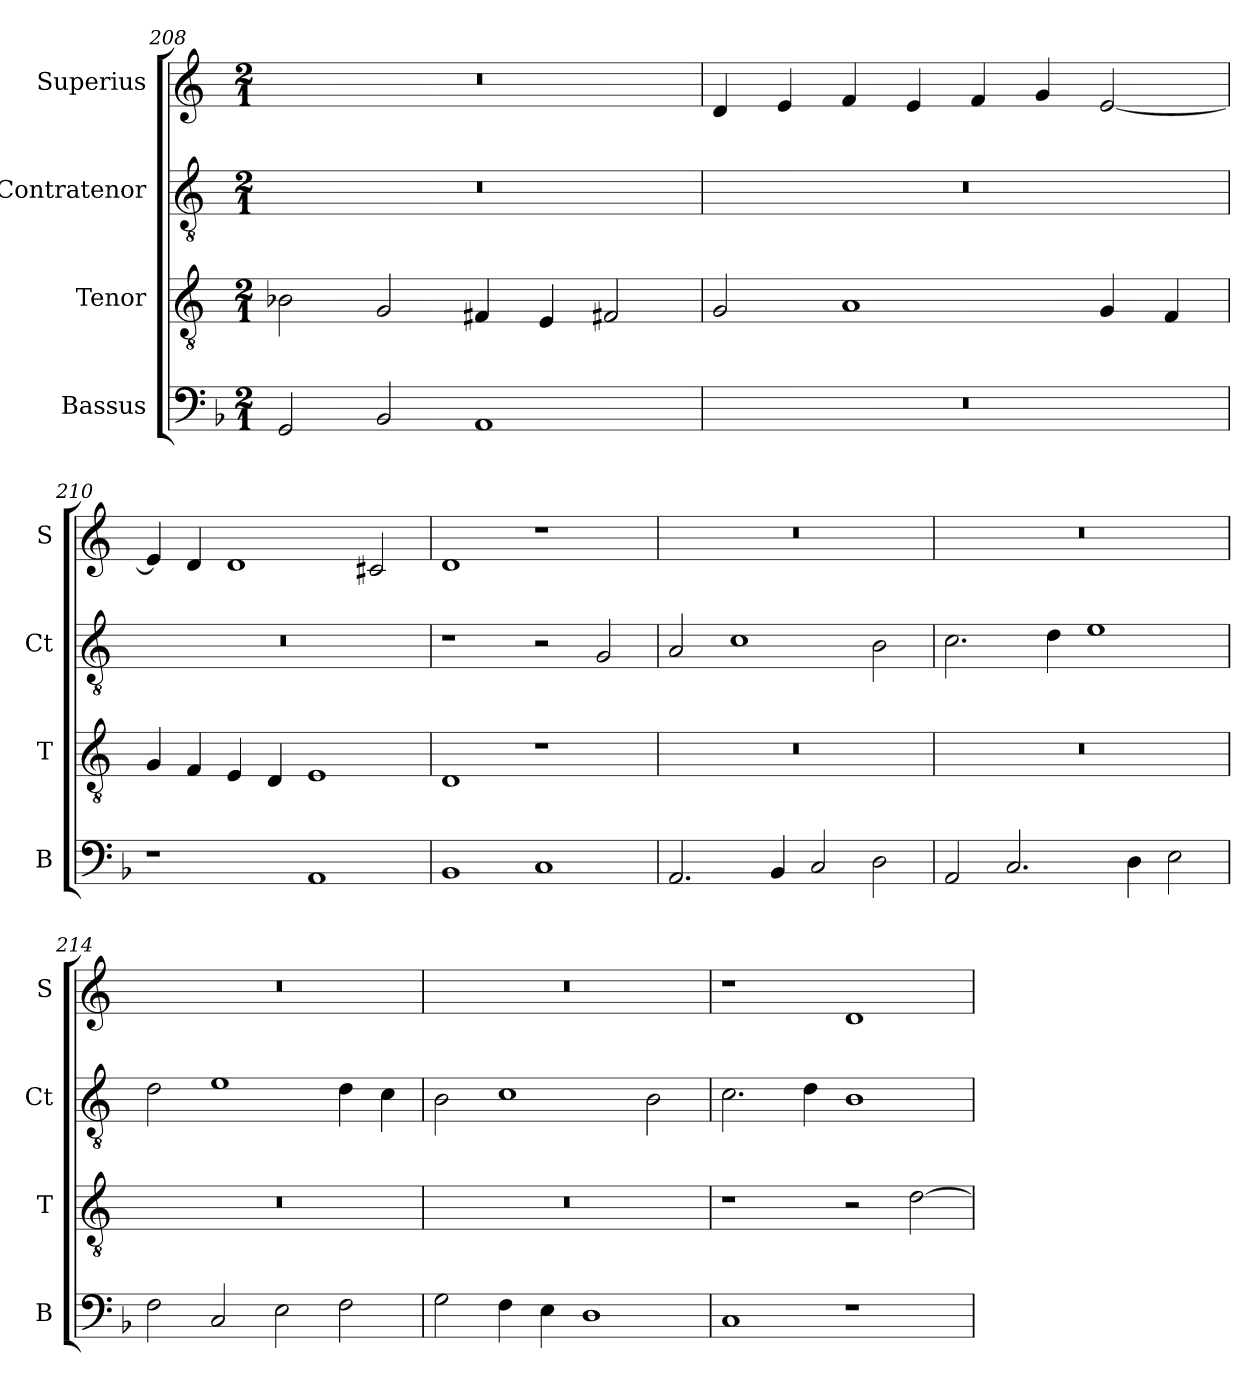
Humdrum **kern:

**kern	**kern	**kern	**kern
*part4	*part3	*part2	*part1
*staff4	*staff3	*staff2	*staff1
*I"Bassus	*I"Tenor	*I"Contratenor	*I"Superius
*I'B	*I'T	*I'Ct	*I'S
*clefF4	*clefGv2	*clefGv2	*clefG2
*k[b-]	*k[]	*k[]	*k[]
*M2/1	*M2/1	*M2/1	*M2/1
=208	=208	=208	=208
2GG	2B-X	0r	0r
2BB-	2G	.	.
1AA	4F#X	.	.
.	4E	.	.
.	2F#X	.	.
=209	=209	=209	=209
0r	2G	0r	4d
.	.	.	4e
.	1A	.	4f
.	.	.	4e
.	.	.	4f
.	.	.	4g
.	4G	.	[2e
.	4F	.	.
=210	=210	=210	=210
1r	4G	0r	4e]
.	4F	.	4d
.	4E	.	1d
.	4D	.	.
1AA	1E	.	.
.	.	.	2c#X
=211	=211	=211	=211
1BB-	1D	1r	1d
1C	1r	2r	1r
.	.	2G	.
=212	=212	=212	=212
2.AA	0r	2A	0r
.	.	1c	.
4BB-	.	.	.
2C	.	.	.
2D	.	2B	.
=213	=213	=213	=213
2AA	0r	2.c	0r
2.C	.	.	.
.	.	4d	.
.	.	1e	.
4D	.	.	.
2E	.	.	.
=214	=214	=214	=214
2F	0r	2d	0r
2C	.	1e	.
2E	.	.	.
2F	.	4d	.
.	.	4c	.
=215	=215	=215	=215
2G	0r	2B	0r
4F	.	1c	.
4E	.	.	.
1D	.	.	.
.	.	2B	.
=216	=216	=216	=216
1C	1r	2.c	1r
.	.	4d	.
1r	2r	1B	1d
.	[2d	.	.
=	=	=	=
*-	*-	*-	*-
